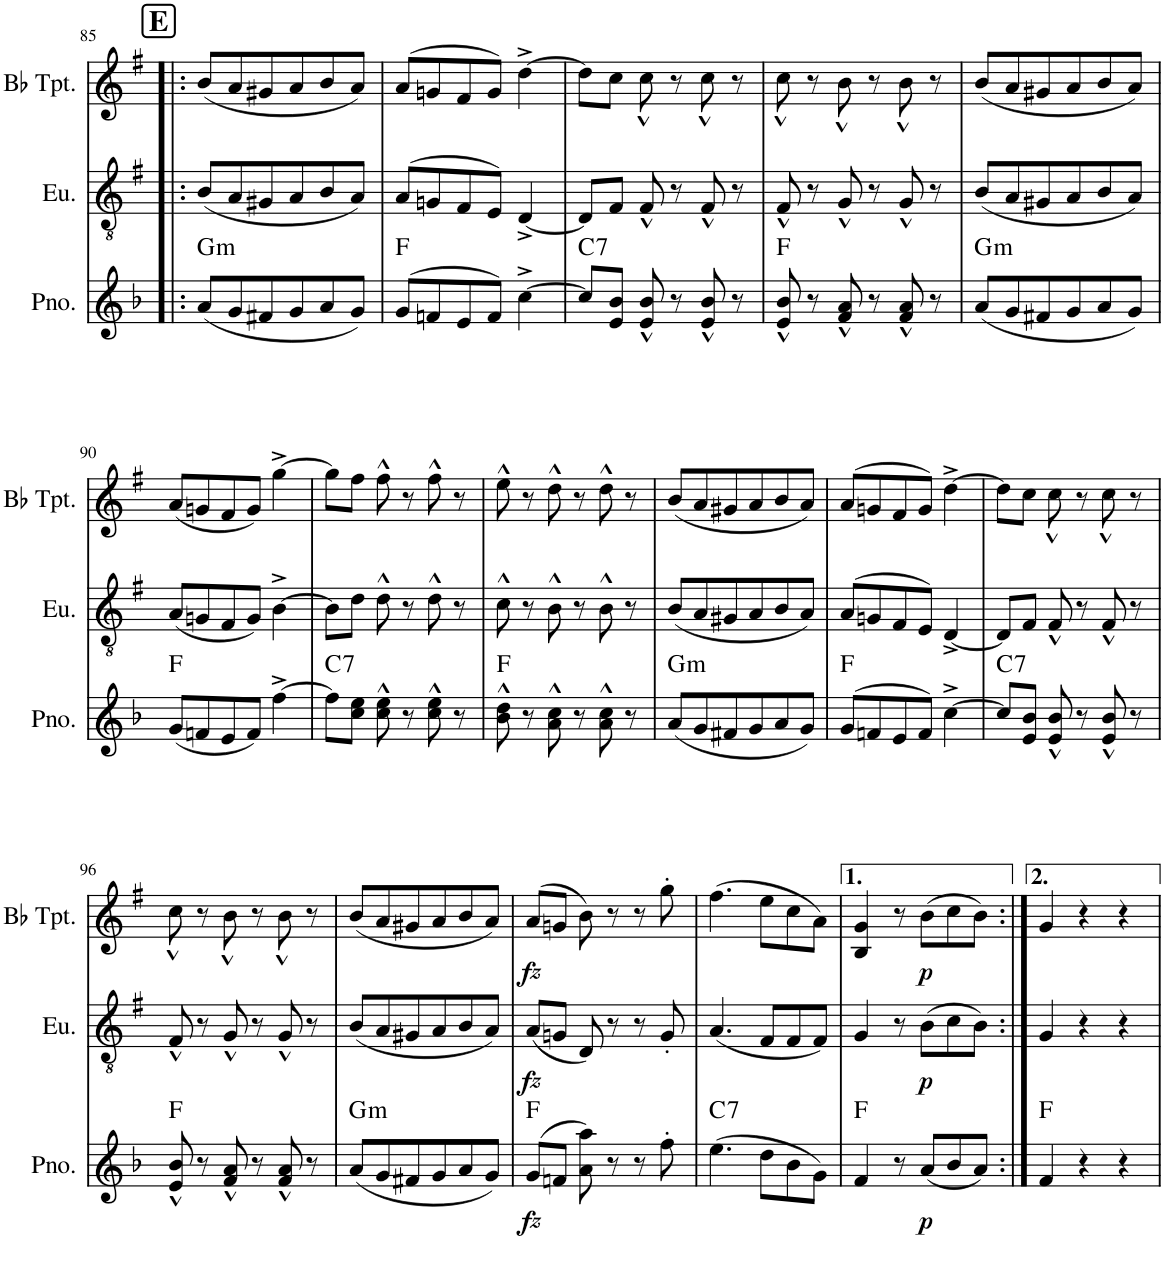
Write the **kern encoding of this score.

**kern	**dynam	**harte	**kern	**dynam	**kern	**dynam
*part3	*part3	*part3	*part2	*part2	*part1	*part1
*staff3	*staff3	*	*staff2	*staff2	*staff1	*staff1
*I"Piano	*	*	*I"Euphonium	*	*I"Bb Trumpet	*
*I'Pno.	*	*	*I'Eu.	*	*I'Bb Tpt.	*
!!LO:PB:g=z
*clefG2	*	*	*clefGv2	*	*clefG2	*
*	*	*	*Trd1c2	*	*Trd1c2	*
*k[b-]	*	*	*k[f#]	*	*k[f#]	*
*M3/4	*	*	*M3/4	*	*M3/4	*
!!LO:REH:place=s1:a:B:cj:fs=14:t=E
=85!|:	=85!|:	=85!|:	=85!|:	=85!|:	=85!|:	=85!|:
!	!	!LO:H:kt=m	!	!	!	!
(8a/L	.	G:min	(8B/L	.	(8b/L	.
8g/	.	.	8A/	.	8a/	.
8f#X/	.	.	8G#X/	.	8g#X/	.
8g/	.	.	8A/	.	8a/	.
8a/	.	.	8B/	.	8b/	.
8g/J)	.	.	8A/J)	.	8a/J)	.
=86	=86	=86	=86	=86	=86	=86
(>8g/L	.	F:maj	(>8A/L	.	(>8a/L	.
8fn/	.	.	8Gn/	.	8gn/	.
8e/	.	.	8F#/	.	8f#/	.
8f/J)	.	.	8E/J)	.	8g/J)	.
[4cc^\	.	.	[4D^/	.	[4dd^\	.
=87	=87	=87	=87	=87	=87	=87
!	!	!LO:H:kt=7	!	!	!	!
8cc/L]	.	C:7	8D/L]	.	8dd\L]	.
8e/ 8b-/J	.	.	8F#/J	.	8cc\J	.
8e/^^ 8b-/^^	.	.	8F#^^/	.	8cc^^\	.
8r	.	.	8r	.	8r	.
8e/^^ 8b-/^^	.	.	8F#^^/	.	8cc^^\	.
8r	.	.	8r	.	8r	.
=88	=88	=88	=88	=88	=88	=88
8e/^^ 8b-/^^	.	F:maj	8F#^^/	.	8cc^^\	.
8r	.	.	8r	.	8r	.
8f/^^ 8a/^^	.	.	8G^^/	.	8b^^\	.
8r	.	.	8r	.	8r	.
8f/^^ 8a/^^	.	.	8G^^/	.	8b^^\	.
8r	.	.	8r	.	8r	.
=89	=89	=89	=89	=89	=89	=89
!	!	!LO:H:kt=m	!	!	!	!
(8a/L	.	G:min	(8B/L	.	(8b/L	.
8g/	.	.	8A/	.	8a/	.
8f#X/	.	.	8G#X/	.	8g#X/	.
8g/	.	.	8A/	.	8a/	.
8a/	.	.	8B/	.	8b/	.
8g/J)	.	.	8A/J)	.	8a/J)	.
!!LO:LB:g=z
=90	=90	=90	=90	=90	=90	=90
(8g/L	.	F:maj	(8A/L	.	(8a/L	.
8fn/	.	.	8Gn/	.	8gn/	.
8e/	.	.	8F#/	.	8f#/	.
8f/J)	.	.	8G/J)	.	8g/J)	.
[4ff^>\	.	.	[4B^>\	.	[4gg^>\	.
=91	=91	=91	=91	=91	=91	=91
!	!	!LO:H:kt=7	!	!	!	!
8ff\L]	.	C:7	8B\L]	.	8gg\L]	.
8cc\ 8ee\J	.	.	8d\J	.	8ff#\J	.
8cc\^^ 8ee\^^	.	.	8d^^\	.	8ff#^^\	.
8r	.	.	8r	.	8r	.
8cc\^^ 8ee\^^	.	.	8d^^\	.	8ff#^^\	.
8r	.	.	8r	.	8r	.
=92	=92	=92	=92	=92	=92	=92
8b-\^^ 8dd\^^	.	F:maj	8c^^\	.	8ee^^\	.
8r	.	.	8r	.	8r	.
8a\^^ 8cc\^^	.	.	8B^^\	.	8dd^^\	.
8r	.	.	8r	.	8r	.
8a\^^ 8cc\^^	.	.	8B^^\	.	8dd^^\	.
8r	.	.	8r	.	8r	.
=93	=93	=93	=93	=93	=93	=93
!	!	!LO:H:kt=m	!	!	!	!
(8a/L	.	G:min	(8B/L	.	(8b/L	.
8g/	.	.	8A/	.	8a/	.
8f#X/	.	.	8G#X/	.	8g#X/	.
8g/	.	.	8A/	.	8a/	.
8a/	.	.	8B/	.	8b/	.
8g/J)	.	.	8A/J)	.	8a/J)	.
=94	=94	=94	=94	=94	=94	=94
(>8g/L	.	F:maj	(>8A/L	.	(>8a/L	.
8fn/	.	.	8Gn/	.	8gn/	.
8e/	.	.	8F#/	.	8f#/	.
8f/J)	.	.	8E/J)	.	8g/J)	.
[4cc^\	.	.	[4D^/	.	[4dd^\	.
=95	=95	=95	=95	=95	=95	=95
!	!	!LO:H:kt=7	!	!	!	!
8cc/L]	.	C:7	8D/L]	.	8dd\L]	.
8e/ 8b-/J	.	.	8F#/J	.	8cc\J	.
8e/^^ 8b-/^^	.	.	8F#^^/	.	8cc^^\	.
8r	.	.	8r	.	8r	.
8e/^^ 8b-/^^	.	.	8F#^^/	.	8cc^^\	.
8r	.	.	8r	.	8r	.
!!LO:LB:g=z
=96	=96	=96	=96	=96	=96	=96
8e/^^ 8b-/^^	.	F:maj	8F#^^/	.	8cc^^\	.
8r	.	.	8r	.	8r	.
8f/^^ 8a/^^	.	.	8G^^/	.	8b^^\	.
8r	.	.	8r	.	8r	.
8f/^^ 8a/^^	.	.	8G^^/	.	8b^^\	.
8r	.	.	8r	.	8r	.
=97	=97	=97	=97	=97	=97	=97
!	!	!LO:H:kt=m	!	!	!	!
(8a/L	.	G:min	(8B/L	.	(8b/L	.
8g/	.	.	8A/	.	8a/	.
8f#X/	.	.	8G#X/	.	8g#X/	.
8g/	.	.	8A/	.	8a/	.
8a/	.	.	8B/	.	8b/	.
8g/J)	.	.	8A/J)	.	8a/J)	.
=98	=98	=98	=98	=98	=98	=98
!	!LO:DY:b	!	!	!LO:DY:b	!	!LO:DY:b
(8g/L	fz	F:maj	(8A/L	fz	(8a/L	fz
8fn/J	.	.	8Gn/J	.	8gn/J	.
8a\ 8aa\)	.	.	8D/)	.	8b\)	.
8r	.	.	8r	.	8r	.
8r	.	.	8r	.	8r	.
8ff'\	.	.	8G'/	.	8gg'\	.
=99	=99	=99	=99	=99	=99	=99
!	!	!LO:H:kt=7	!	!	!	!
(4.ee\	.	C:7	(4.A/	.	(4.ff#\	.
8dd\L	.	.	8F#/L	.	8ee\L	.
8b-\	.	.	8F#/	.	8cc\	.
8g\J)	.	.	8F#/J)	.	8a\J)	.
=100	=100	=100	=100	=100	=100	=100
4f/	.	F:maj	4G/	.	4B/ 4g/	.
8r	.	.	8r	.	8r	.
!	!LO:DY:b	!	!	!LO:DY:b	!	!LO:DY:b
(8a/L	p	.	(8B\L	p	(8b\L	p
8b-/	.	.	8c\	.	8cc\	.
8a/J)	.	.	8B\J)	.	8b\J)	.
=101:|!	=101:|!	=101:|!	=101:|!	=101:|!	=101:|!	=101:|!
4f/	.	F:maj	4G/	.	4g/	.
4r	.	.	4r	.	4r	.
4r	.	.	4r	.	4r	.
=	=	=	=	=	=	=
*-	*-	*-	*-	*-	*-	*-
